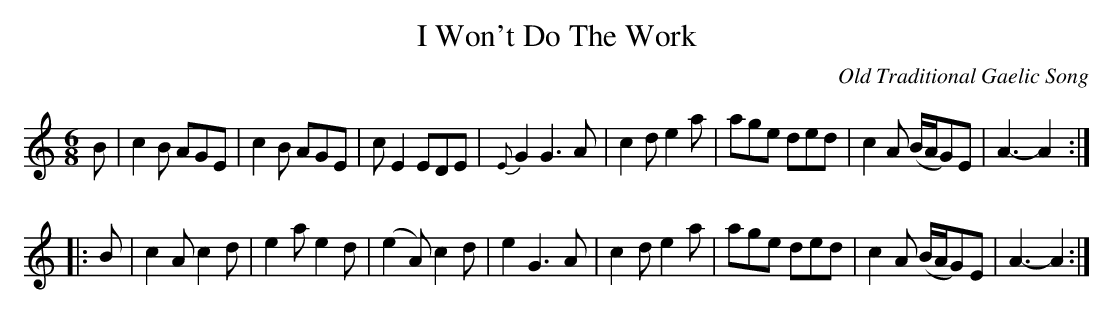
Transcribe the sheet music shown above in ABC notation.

X:1
T:I Won't Do The Work
M:6/8
L:1/8
C:Old Traditional Gaelic Song
K:C
B |\
c2B AGE | c2B AGE | cE2 EDE | {E}G2 G3A |\
c2d e2a | age ded | c2A (B/A/G)E | A3- A2 :|
|: B |\
c2A c2d | e2a e2d | (e2A) c2d | e2 G3A |\
c2d e2a | age ded | c2A (B/A/G)E | A3- A2 :|
